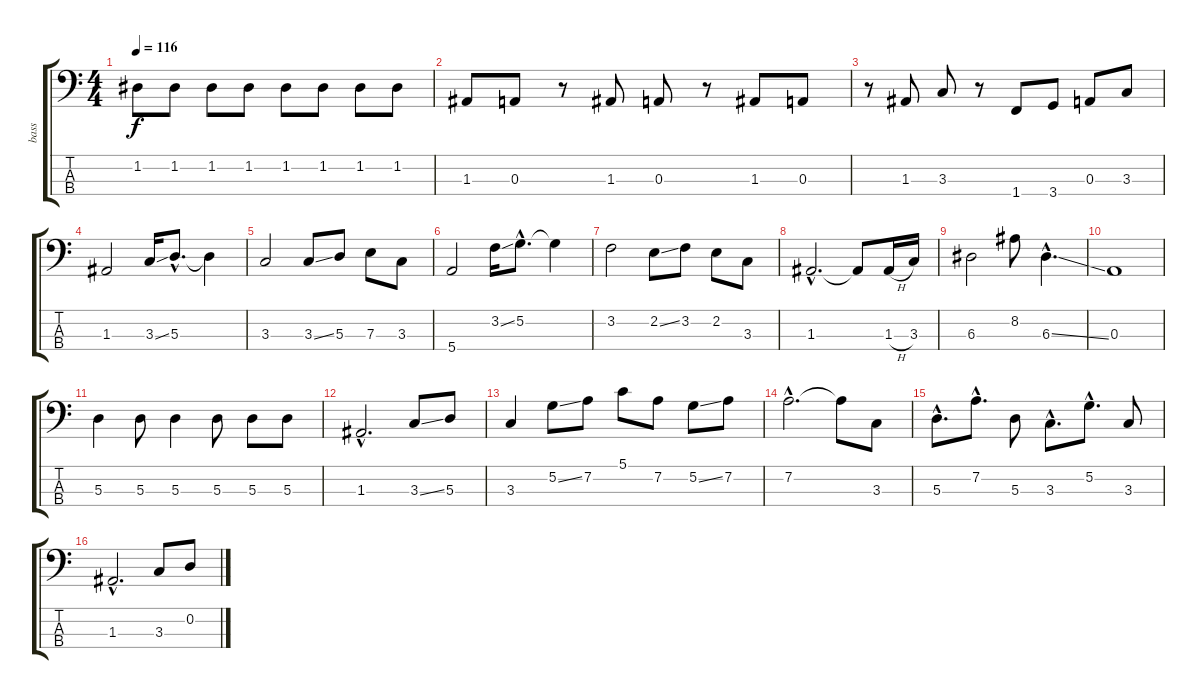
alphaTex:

\track ("bass" "bass") {instrument electricbassfinger}
\staff {score tabs}
\tuning (G2 D2 A1 E1) {hide}
\ts (4 4)
\tempo 116
\clef f4
\ks c
1.2.8{dy f} 1.2.8 1.2.8 1.2.8 1.2.8 1.2.8 1.2.8 1.2.8 |
1.3.8 0.3.8 r.8 1.3.8 0.3.8 r.8 1.3.8 0.3.8 |
r.8 1.3.8 3.3.8 r.8 1.4.8 3.4.8 0.3.8 3.3.8 |
1.3.2 3.3{ss}.16 5.3{hac}.8{d} 5.3{t}.4 |
3.3.2 3.3{ss}.8 5.3.8 7.3.8 3.3.8 |
5.4.2 3.2{ss}.16 5.2{hac}.8{d} 5.2{t}.4 |
3.2.2 2.2{ss}.8 3.2.8 2.2.8 3.3.8 |
1.3{hac}.2{d} 1.3{t}.8 1.3{h}.16 3.3.16 |
6.3.2 8.2.8 6.3{ss hac}.4{d} |
0.3.1 |
5.3.4 5.3.8 5.3.4 5.3.8 5.3.8 5.3.8 |
1.3{hac}.2{d} 3.3{ss}.8 5.3.8 |
3.3.4 5.2{ss}.8 7.2.8 5.1.8 7.2.8 5.2{ss}.8 7.2.8 |
7.2{hac}.2{d} 7.2{t}.8 3.3.8 |
5.3{hac}.8{d} 7.2{hac}.8{d} 5.3.8 3.3{hac}.8{d} 5.2{hac}.8{d} 3.3.8 |
1.3{hac}.2{d} 3.3.8 0.2.8
